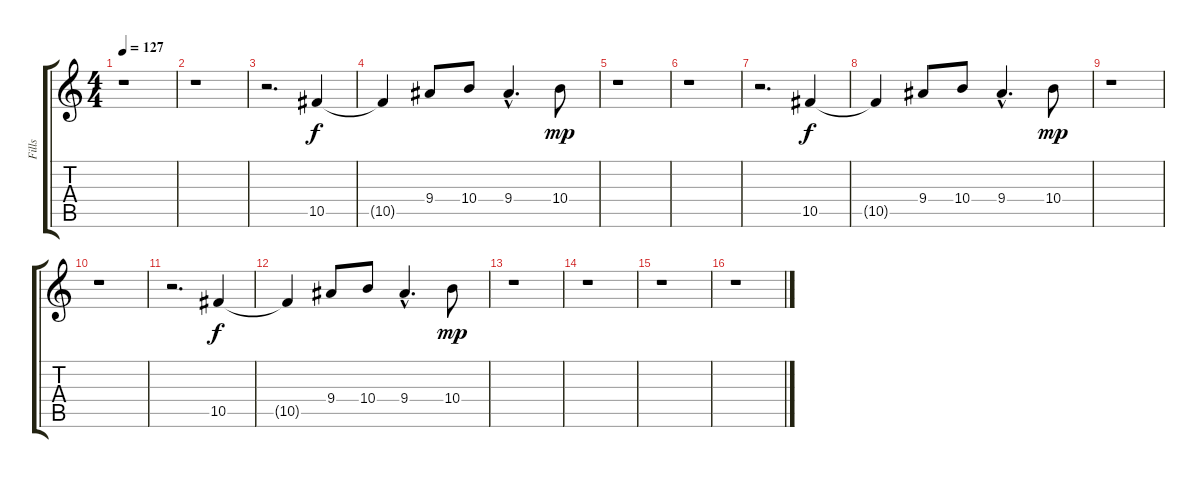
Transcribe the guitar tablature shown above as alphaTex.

\track ("Fills" "Fills") {instrument distortionguitar}
\staff {score tabs}
\tuning (Eb4 Bb3 Gb3 Db3 Ab2 Eb2) {hide}
\ts (4 4)
\tempo 127
\clef g2
\ks c
r.1{dy f} |
r.1 |
r.2{d} 10.5.4{volume 9} |
10.5{t}.4 9.4.8 10.4.8 9.4{hac}.4{d} 10.4.8{dy mp} |
r.1 |
r.1 |
r.2{d} 10.5.4{dy f volume 9} |
10.5{t}.4 9.4.8 10.4.8 9.4{hac}.4{d} 10.4.8{dy mp} |
r.1 |
r.1 |
r.2{d} 10.5.4{dy f volume 9} |
10.5{t}.4 9.4.8 10.4.8 9.4{hac}.4{d} 10.4.8{dy mp} |
r.1 |
r.1 |
r.1 |
r.1
